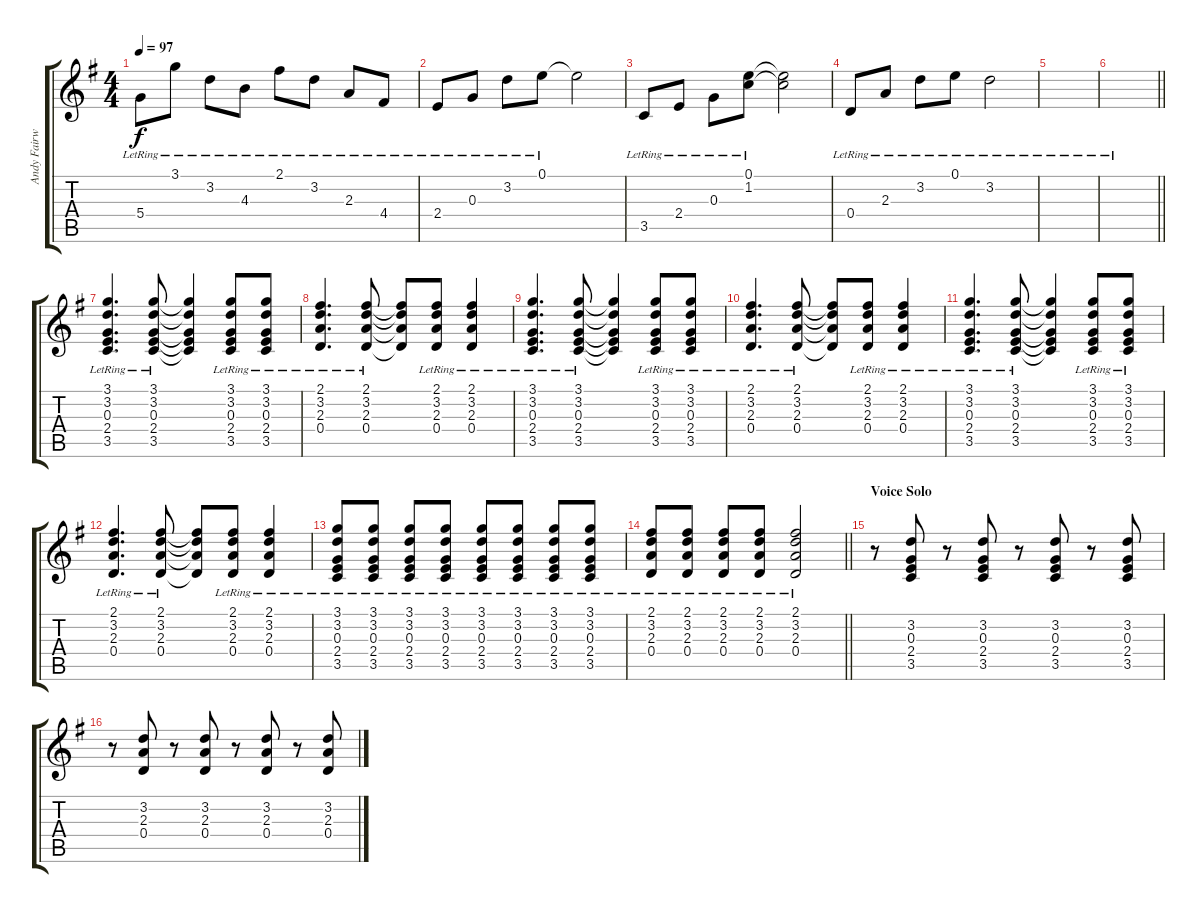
\track ("Andy Fairweatherlow" "Andy Fairw") {instrument electricguitarjazz}
\staff {score tabs}
\tuning (E4 B3 G3 D3 A2 E2) {hide}
\ts (4 4)
\tempo 97
\clef g2
\ks g
5.4{lr}.8{dy f} 3.1{lr}.8 3.2{lr}.8 4.3{lr}.8 2.1{lr}.8 3.2{lr}.8 2.3{lr}.8 4.4{lr}.8 |
2.4{lr}.8 0.3{lr}.8 3.2{lr}.8 0.1{lr}.8 0.1{t}.2 |
3.5{lr}.8 2.4{lr}.8 0.3{lr}.8 (0.1{lr} 1.2{lr}).8 (0.1{t} 1.2{t}).2 |
0.4{lr}.8 2.3{lr}.8 3.2{lr}.8 0.1{lr}.8 3.2{lr}.2 |
|
\barLineRight lightlight
|
(3.1{lr} 3.2{lr} 0.3{lr} 2.4{lr} 3.5{lr}).4{d} (3.1{lr} 3.2{lr} 0.3{lr} 2.4{lr} 3.5{lr}).8 (3.1{t} 3.2{t} 0.3{t} 2.4{t} 3.5{t}).4 (3.1{lr} 3.2{lr} 0.3{lr} 2.4{lr} 3.5{lr}).8 (3.1{lr} 3.2{lr} 0.3{lr} 2.4{lr} 3.5{lr}).8 |
(2.1{lr} 3.2{lr} 2.3{lr} 0.4{lr}).4{d} (2.1{lr} 3.2{lr} 2.3{lr} 0.4{lr}).8 (2.1{t} 3.2{t} 2.3{t} 0.4{t}).8 (2.1{lr} 3.2{lr} 2.3{lr} 0.4{lr}).8 (2.1{lr} 3.2{lr} 2.3{lr} 0.4{lr}).4 |
(3.1{lr} 3.2{lr} 0.3{lr} 2.4{lr} 3.5{lr}).4{d} (3.1{lr} 3.2{lr} 0.3{lr} 2.4{lr} 3.5{lr}).8 (3.1{t} 3.2{t} 0.3{t} 2.4{t} 3.5{t}).4 (3.1{lr} 3.2{lr} 0.3{lr} 2.4{lr} 3.5{lr}).8 (3.1{lr} 3.2{lr} 0.3{lr} 2.4{lr} 3.5{lr}).8 |
(2.1{lr} 3.2{lr} 2.3{lr} 0.4{lr}).4{d} (2.1{lr} 3.2{lr} 2.3{lr} 0.4{lr}).8 (2.1{t} 3.2{t} 2.3{t} 0.4{t}).8 (2.1{lr} 3.2{lr} 2.3{lr} 0.4{lr}).8 (2.1{lr} 3.2{lr} 2.3{lr} 0.4{lr}).4 |
(3.1{lr} 3.2{lr} 0.3{lr} 2.4{lr} 3.5{lr}).4{d} (3.1{lr} 3.2{lr} 0.3{lr} 2.4{lr} 3.5{lr}).8 (3.1{t} 3.2{t} 0.3{t} 2.4{t} 3.5{t}).4 (3.1{lr} 3.2{lr} 0.3{lr} 2.4{lr} 3.5{lr}).8 (3.1{lr} 3.2{lr} 0.3{lr} 2.4{lr} 3.5{lr}).8 |
(2.1{lr} 3.2{lr} 2.3{lr} 0.4{lr}).4{d} (2.1{lr} 3.2{lr} 2.3{lr} 0.4{lr}).8 (2.1{t} 3.2{t} 2.3{t} 0.4{t}).8 (2.1{lr} 3.2{lr} 2.3{lr} 0.4{lr}).8 (2.1{lr} 3.2{lr} 2.3{lr} 0.4{lr}).4 |
(3.1{lr} 3.2{lr} 0.3{lr} 2.4{lr} 3.5{lr}).8 (3.1{lr} 3.2{lr} 0.3{lr} 2.4{lr} 3.5{lr}).8 (3.1{lr} 3.2{lr} 0.3{lr} 2.4{lr} 3.5{lr}).8 (3.1{lr} 3.2{lr} 0.3{lr} 2.4{lr} 3.5{lr}).8 (3.1{lr} 3.2{lr} 0.3{lr} 2.4{lr} 3.5{lr}).8 (3.1{lr} 3.2{lr} 0.3{lr} 2.4{lr} 3.5{lr}).8 (3.1{lr} 3.2{lr} 0.3{lr} 2.4{lr} 3.5{lr}).8 (3.1{lr} 3.2{lr} 0.3{lr} 2.4{lr} 3.5{lr}).8 |
\barLineRight lightlight
(2.1{lr} 3.2{lr} 2.3{lr} 0.4{lr}).8 (2.1{lr} 3.2{lr} 2.3{lr} 0.4{lr}).8 (2.1{lr} 3.2{lr} 2.3{lr} 0.4{lr}).8 (2.1{lr} 3.2{lr} 2.3{lr} 0.4{lr}).8 (2.1{lr} 3.2{lr} 2.3{lr} 0.4{lr}).2 |
\section ("" "Voice Solo")
r.8{volume 8 instrument electricguitarjazz} (3.2 0.3 2.4 3.5).8 r.8 (3.2 0.3 2.4 3.5).8 r.8 (3.2 0.3 2.4 3.5).8 r.8 (3.2 0.3 2.4 3.5).8 |
r.8 (3.2 2.3 0.4).8 r.8 (3.2 2.3 0.4).8 r.8 (3.2 2.3 0.4).8 r.8 (3.2 2.3 0.4).8
